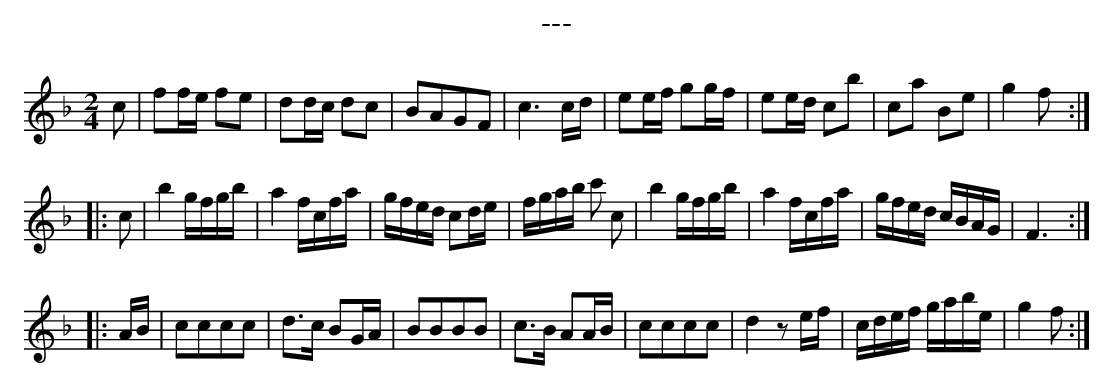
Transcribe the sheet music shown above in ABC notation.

X:1
T:---
M:2/4
K:Fmaj
L:1/16
c2|f2fe f2e2|d2dc d2c2|B2A2G2F2|c6 cd|e2ef g2gf|e2ed c2b2|c2a2 B2e2|g4f2:|
|:c2|b4 gfgb|a4 fcfa|gfed c2de|fgab c'2 c2|b4 gfgb|a4 fcfa|gfed cBAG|F6:|
|:AB|c2c2c2c2|d2>c2 B2GA|B2B2B2B2|c2>B2 A2AB|c2c2c2c2|d4 z2 ef|cdef gabe|g4 f2:|]
